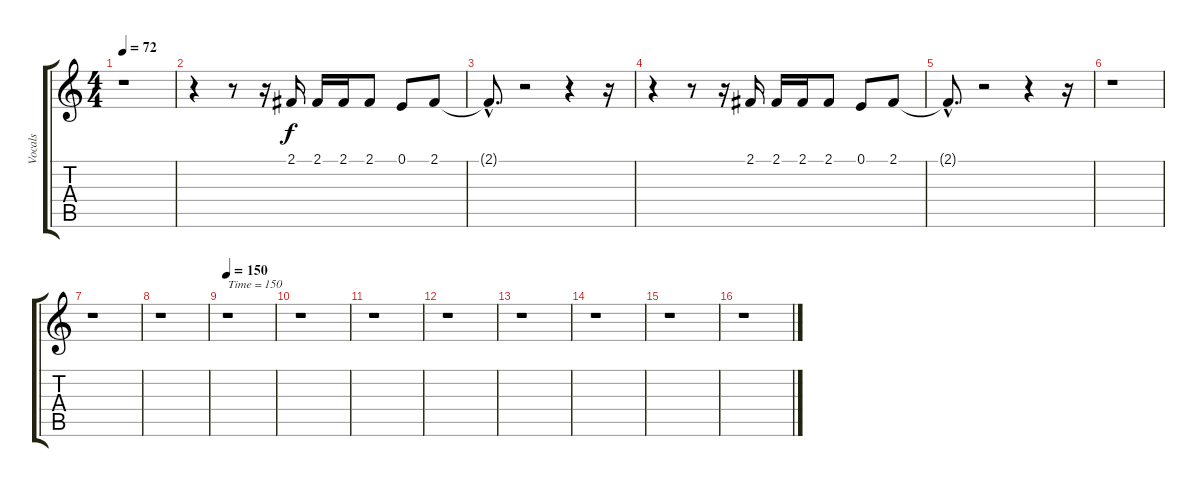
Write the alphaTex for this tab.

\track ("Vocals" "Vocals") {instrument voiceoohs}
\staff {score tabs}
\tuning (E4 B3 G3 D3 A2 E2) {hide}
\ts (4 4)
\tempo 72
\clef g2
\ks c
r.1{dy f} |
r.4 r.8 r.16 2.1.16 2.1.16 2.1.16 2.1.8 0.1.8 2.1.8 |
2.1{hac t}.8{d} r.2 r.4 r.16 |
r.4 r.8 r.16 2.1.16 2.1.16 2.1.16 2.1.8 0.1.8 2.1.8 |
2.1{hac t}.8{d} r.2 r.4 r.16 |
r.1 |
r.1 |
r.1 |
\tempo 150
r.1{txt "Time = 150"} |
r.1 |
r.1 |
r.1 |
r.1 |
r.1 |
r.1 |
r.1
